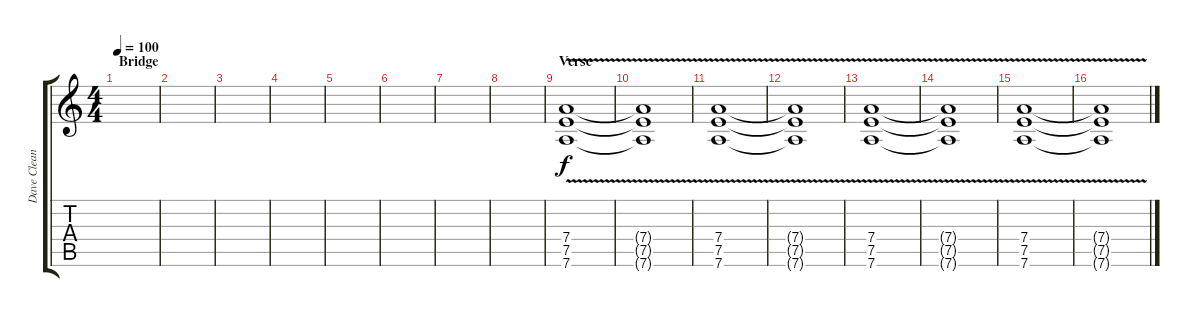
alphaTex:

\track ("Dave Clean" "Dave Clean") {instrument electricguitarclean}
\staff {score tabs}
\tuning (E4 B3 G3 D3 A2 D2) {hide}
\ts (4 4)
\section ("" "Bridge")
\tempo 100
\clef g2
\ks c
|
|
|
|
|
|
|
|
\section ("" "Verse")
(7.4{v} 7.5 7.6).1{volume 10} |
(7.4{t} 7.5{t} 7.6{t}).1 |
(7.4{v} 7.5 7.6).1 |
(7.4{t} 7.5{t} 7.6{t}).1 |
(7.4{v} 7.5 7.6).1 |
(7.4{t} 7.5{t} 7.6{t}).1 |
(7.4{v} 7.5 7.6).1 |
(7.4{t} 7.5{t} 7.6{t}).1
